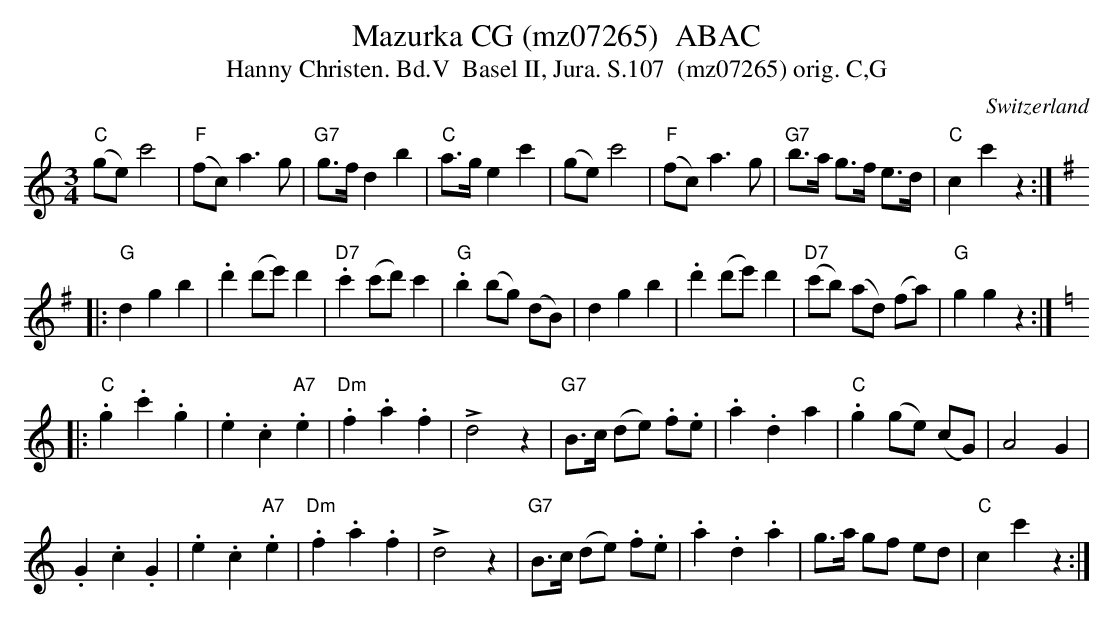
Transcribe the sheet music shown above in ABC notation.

X:1
T: Mazurka CG (mz07265)  ABAC
T:Hanny Christen. Bd.V  Basel II, Jura. S.107  (mz07265) orig. C,G
M:3/4
L:1/8
O:Switzerland
K:C major
"C"(ge)c'4 | ("F"fc)a3g | "G7"g>fd2b2 | "C"a>ge2c'2 | (ge)c'4 | ("F"fc) a3g | "G7"b>a g>f e>d | "C"c2c'2z2 :| [K:G]
|: "G"d2g2b2 | .d'2(d'e')d'2 | "D7".c'2 (c'd')c'2 | "G".b2 (bg) (dB) |  d2g2b2 | .d'2(d'e')d'2 | ("D7"c'b) (ad) (fa) | "G"g2g2z2 :|  [K:C] [L:1/4]
|: "C".g.c'.g | .e.c"A7".e | "Dm".f.a.f | !>!d2z | "G7"B/>c/ (d/e/) .f/.e/ | .a.da | "C".g (g/e/) (c/G/) |A2G |
.G.c.G | .e.c"A7".e | "Dm".f.a.f | !>!d2z | "G7"B/>c/ (d/e/) .f/.e/ | .a.d.a | g/>a/ g/f/ e/d/ | "C"cc'z :|
W:
